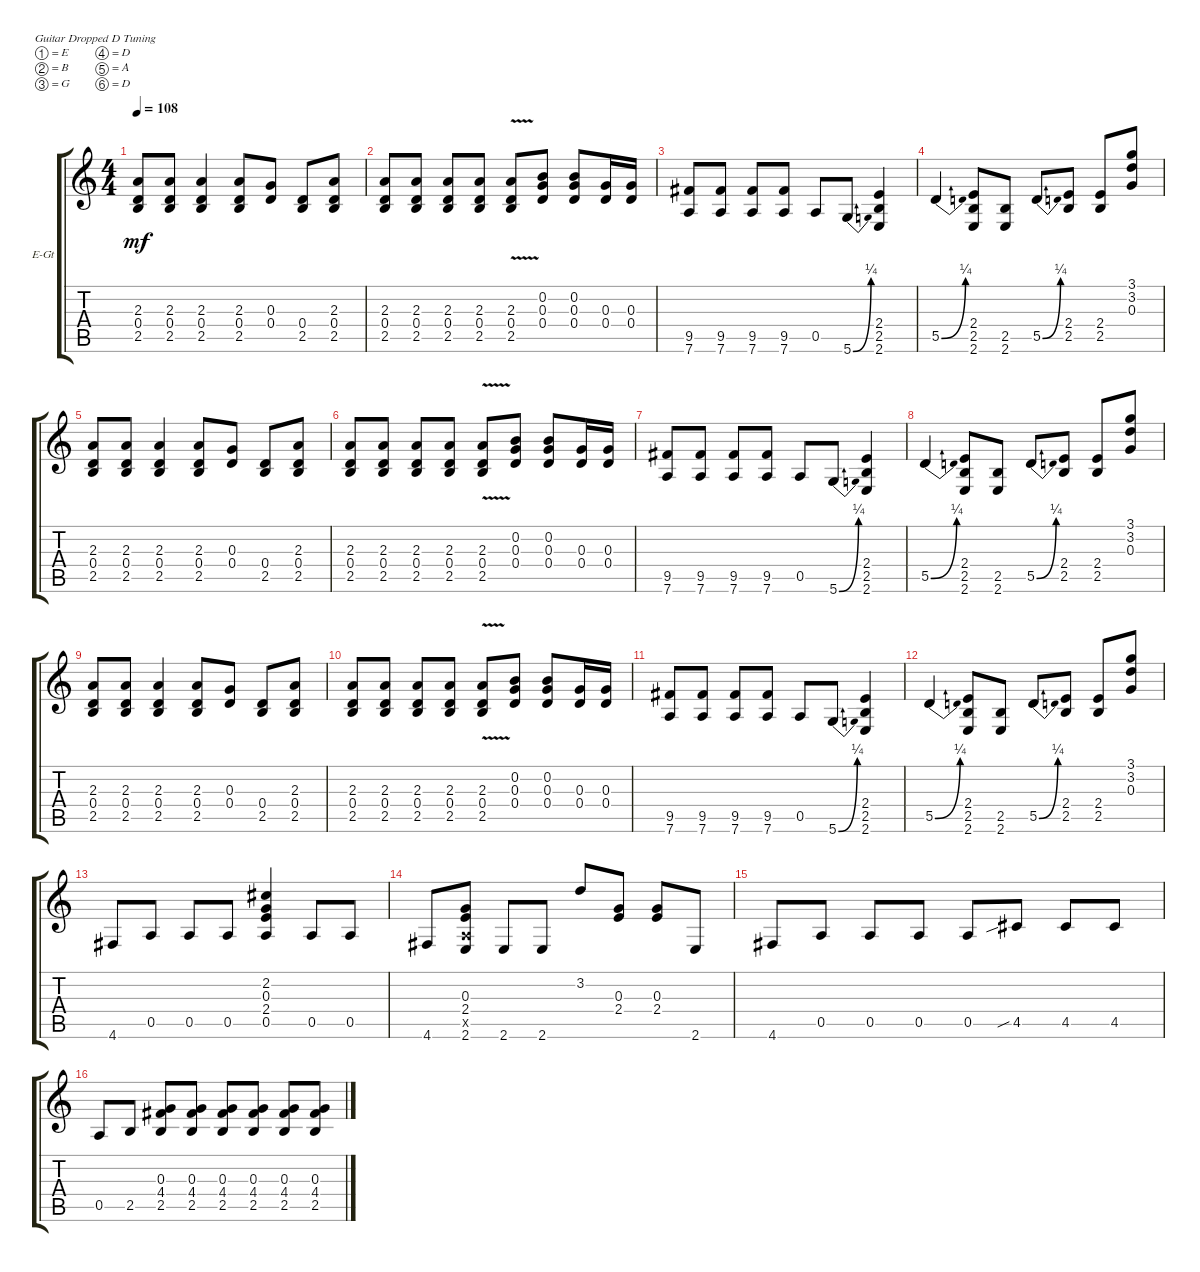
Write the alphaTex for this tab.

\defaultSystemsLayout 4
\bracketExtendMode groupsimilarinstruments
\firstSystemTrackNameOrientation horizontal
\otherSystemsTrackNameOrientation horizontal
\track ("Gtr. 2 (dist.)" "E-Gt") {instrument distortionguitar}
\staff {score tabs}
\tuning (E4 B3 G3 D3 A2 D2)
\ts (4 4)
\tempo 108
\clef g2
\scale
0.333333
\ks c
(2.3 0.4 2.5).8{dy mf} (2.5 2.3 0.4).8 (2.5 0.4 2.3).4 (2.3 0.4 2.5).8 (0.4 0.3).8 (2.5 0.4).8 (2.3 0.4 2.5).8 |
\scale
0.333333 (2.3 0.4 2.5).8 (2.3 0.4 2.5).8 (2.3 0.4 2.5).8 (2.3 0.4 2.5).8 (2.3{v} 0.4{v} 2.5{v}).8 (0.4 0.3 0.2).8 (0.4 0.3 0.2).8 (0.4 0.3).16 (0.4 0.3).16 |
\scale
0.333333 (9.5 7.6).8 (9.5 7.6).8 (9.5 7.6).8 (9.5 7.6).8 0.5.8 5.6{be (bend 0 0 14.399999999999999 1)}.8 (2.6 2.5 2.4).4 |
\scale
0.333333 5.5{be (bend 0 0 15 1)}.4 (2.6 2.5 2.4).8 (2.5 2.6).8 5.5{be (bend 0 0 15 1)}.8 (2.5 2.4).8 (2.5 2.4).8 (3.2 3.1 0.3).8 |
\scale
0.333333 (2.3 0.4 2.5).8 (2.5 2.3 0.4).8 (2.5 0.4 2.3).4 (2.3 0.4 2.5).8 (0.4 0.3).8 (2.5 0.4).8 (2.3 0.4 2.5).8 |
\scale
0.333333 (2.3 0.4 2.5).8 (2.3 0.4 2.5).8 (2.3 0.4 2.5).8 (2.3 0.4 2.5).8 (2.3{v} 0.4{v} 2.5{v}).8 (0.4 0.3 0.2).8 (0.4 0.3 0.2).8 (0.4 0.3).16 (0.4 0.3).16 |
\scale
0.333333 (9.5 7.6).8 (9.5 7.6).8 (9.5 7.6).8 (9.5 7.6).8 0.5.8 5.6{be (bend 0 0 14.399999999999999 1)}.8 (2.6 2.5 2.4).4 |
\scale
0.333333 5.5{be (bend 0 0 15 1)}.4 (2.6 2.5 2.4).8 (2.5 2.6).8 5.5{be (bend 0 0 15 1)}.8 (2.5 2.4).8 (2.5 2.4).8 (3.2 3.1 0.3).8 |
\scale
0.333333 (2.3 0.4 2.5).8 (2.5 2.3 0.4).8 (2.5 0.4 2.3).4 (2.3 0.4 2.5).8 (0.4 0.3).8 (2.5 0.4).8 (2.3 0.4 2.5).8 |
\scale
0.333333 (2.3 0.4 2.5).8 (2.3 0.4 2.5).8 (2.3 0.4 2.5).8 (2.3 0.4 2.5).8 (2.3{v} 0.4{v} 2.5{v}).8 (0.4 0.3 0.2).8 (0.4 0.3 0.2).8 (0.4 0.3).16 (0.4 0.3).16 |
\scale
0.333333 (9.5 7.6).8 (9.5 7.6).8 (9.5 7.6).8 (9.5 7.6).8 0.5.8 5.6{be (bend 0 0 14.399999999999999 1)}.8 (2.6 2.5 2.4).4 |
\scale
0.333333 5.5{be (bend 0 0 15 1)}.4 (2.6 2.5 2.4).8 (2.5 2.6).8 5.5{be (bend 0 0 15 1)}.8 (2.5 2.4).8 (2.5 2.4).8 (3.2 3.1 0.3).8 |
4.6.8 0.5.8 0.5.8 0.5.8 (0.5 2.4 0.3 2.2).4 0.5.8 0.5.8 |
4.6.8 (2.6 0.5{x} 2.4 0.3).8 2.6.8 2.6.8 3.2.8 (0.3 2.4).8 (0.3 2.4).8 2.6.8 |
\scale
0.333333 4.6.8 0.5.8 0.5.8 0.5.8 0.5.8 4.5{sib}.8 4.5.8 4.5.8 |
\scale
0.333333 0.5.8 2.5.8 (0.3 4.4 2.5).8 (0.3 4.4 2.5).8 (0.3 4.4 2.5).8 (0.3 4.4 2.5).8 (0.3 4.4 2.5).8 (0.3 4.4 2.5).8
